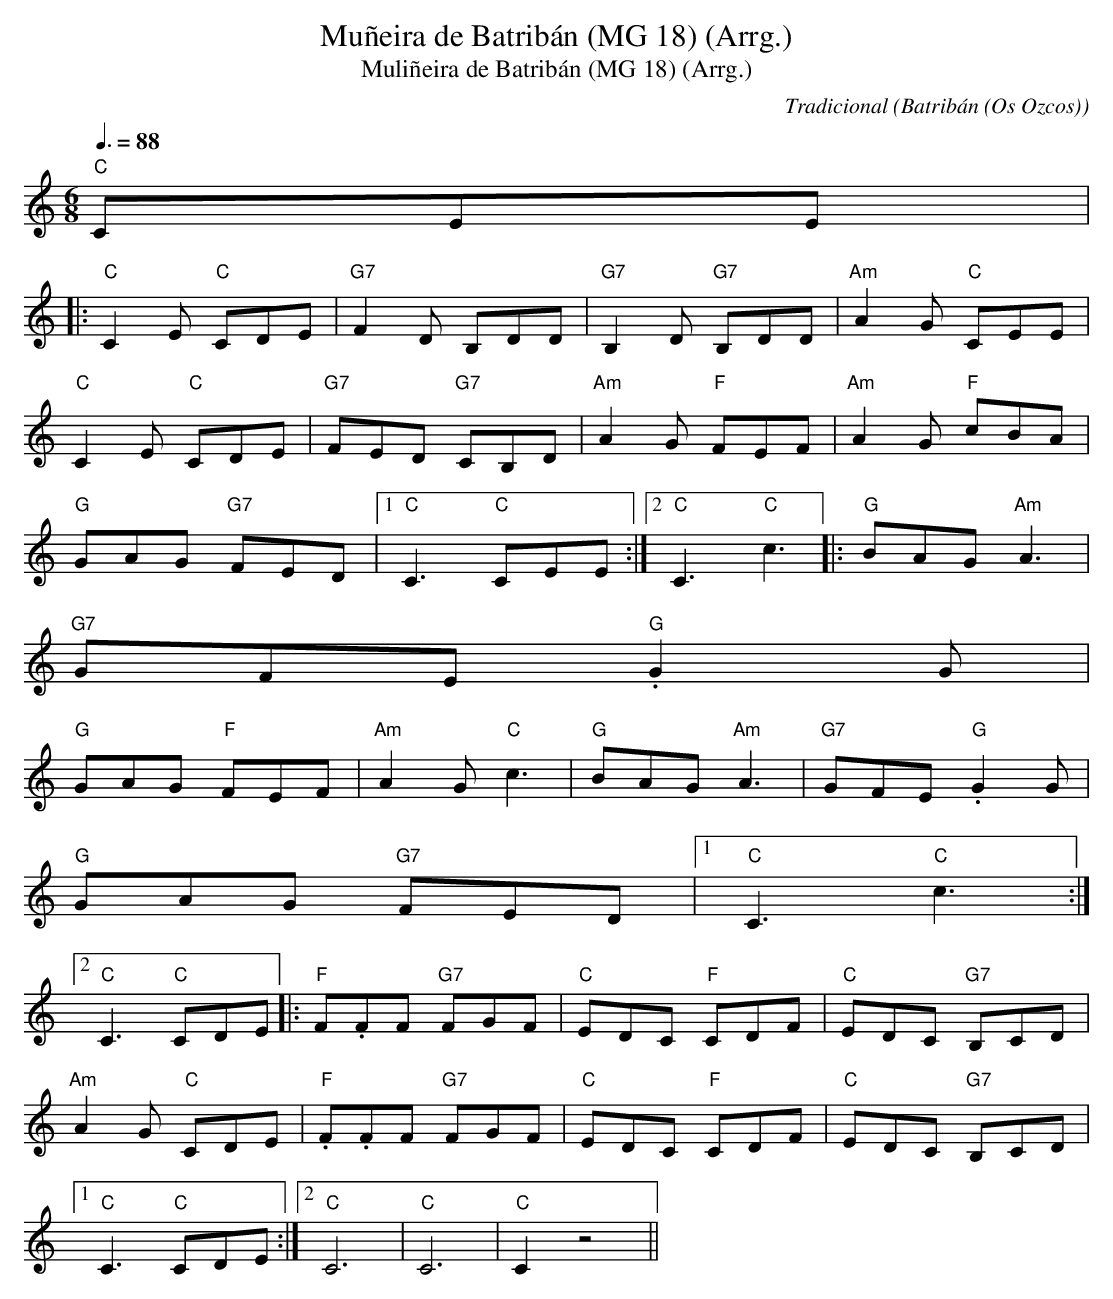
X:1
T:Muñeira de Batribán (MG 18) (Arrg.)
T:Muliñeira de Batribán (MG 18) (Arrg.)
C:Tradicional
O:Batribán (Os Ozcos)
E:Nivel 2
M:6/8
L:1/8
Q:3/8=88
K:C
"C"CEE|
|:"C"C2 E "C"CDE|"G7"F2 D B,DD|"G7"B,2 D "G7"B,DD|"Am"A2 G "C"CEE|
"C"C2 E "C"CDE|"G7"FED "G7"CB,D|"Am"A2 G "F"FEF|"Am"A2 G "F"cBA|
"G"GAG "G7"FED|[1 "C"C3 "C"CEE:|[2 "C"C3 "C"c3||:"G"BAG "Am"A3|
"G7"GFE "G".G2 G|
"G"GAG "F"FEF|"Am"A2 G "C"c3|"G"BAG "Am"A3|"G7"GFE "G".G2 G|
"G"GAG "G7"FED|[1 "C"C3 "C"c3:|
[2 "C"C3 "C"CDE||:"F"F.FF "G7"FGF|"C"EDC "F"CDF|"C"EDC "G7"B,CD|
"Am"A2 G "C"CDE|"F".F.FF "G7"FGF|"C"EDC "F"CDF|"C"EDC "G7"B,CD|
[1 "C"C3 "C"CDE:|[2 "C"C6|"C"C6|"C"C2 z4||
